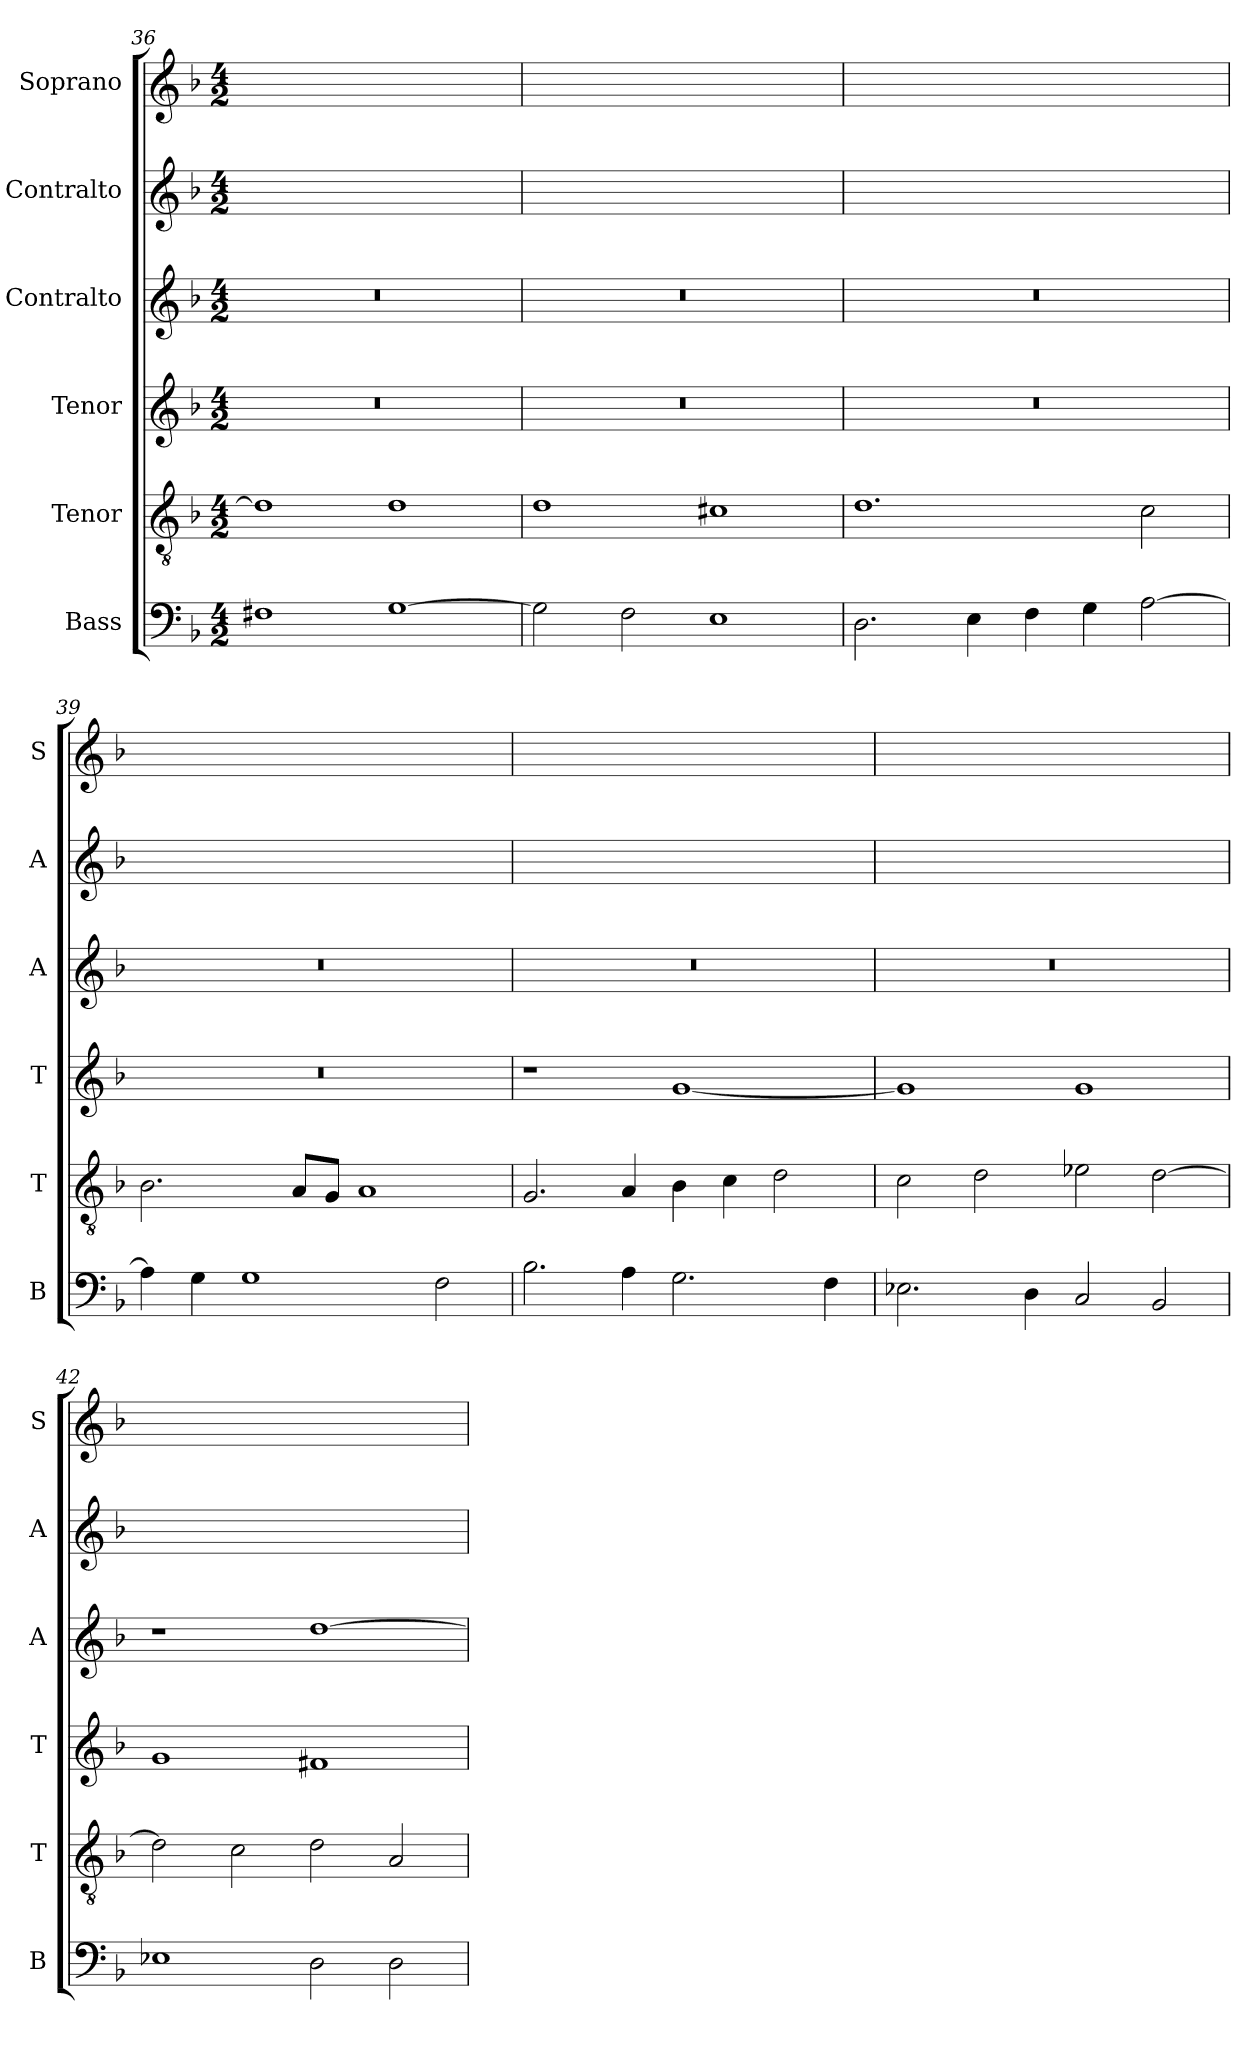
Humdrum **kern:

**kern	**kern	**kern	**kern	**kern	**kern
*part6	*part5	*part4	*part3	*part2	*part1
*staff6	*staff5	*staff4	*staff3	*staff2	*staff1
*I"Bass	*I"Tenor	*I"Tenor	*I"Contralto	*I"Contralto	*I"Soprano
*I'B	*I'T	*I'T	*I'A	*I'A	*I'S
*clefF4	*clefGv2	*clefG2	*clefG2	*clefG2	*clefG2
*k[b-]	*k[b-]	*k[b-]	*k[b-]	*k[b-]	*k[b-]
*G:dor	*G:dor	*G:dor	*G:dor	*G:dor	*G:dor
*M4/2	*M4/2	*M4/2	*M4/2	*M4/2	*M4/2
=36	=36	=36	=36	=36	=36
1F#X	1d]	0r	0r	0ryy	0ryy
[1G	1d	.	.	.	.
=37	=37	=37	=37	=37	=37
2G]	1d	0r	0r	0ryy	0ryy
2F	.	.	.	.	.
1E	1c#X	.	.	.	.
=38	=38	=38	=38	=38	=38
2.D	1.d	0r	0r	0ryy	0ryy
4E	.	.	.	.	.
4F	.	.	.	.	.
4G	.	.	.	.	.
[2A	2c	.	.	.	.
=39	=39	=39	=39	=39	=39
4A]	2.B-	0r	0r	0ryy	0ryy
4G	.	.	.	.	.
1G	.	.	.	.	.
.	8A/L	.	.	.	.
.	8G/J	.	.	.	.
.	1A	.	.	.	.
2F	.	.	.	.	.
=40	=40	=40	=40	=40	=40
2.B-	2.G	1r	0r	0ryy	0ryy
4A	4A	.	.	.	.
2.G	4B-	[1g	.	.	.
.	4c	.	.	.	.
.	2d	.	.	.	.
4F	.	.	.	.	.
=41	=41	=41	=41	=41	=41
2.E-X	2c	1g]	0r	0ryy	0ryy
.	2d	.	.	.	.
4D	.	.	.	.	.
2C	2e-X	1g	.	.	.
2BB-	[2d	.	.	.	.
=42	=42	=42	=42	=42	=42
1E-X	2d]	1g	1r	0ryy	0ryy
.	2c	.	.	.	.
2D	2d	1f#X	[1dd	.	.
2D	2A	.	.	.	.
=	=	=	=	=	=
*-	*-	*-	*-	*-	*-
